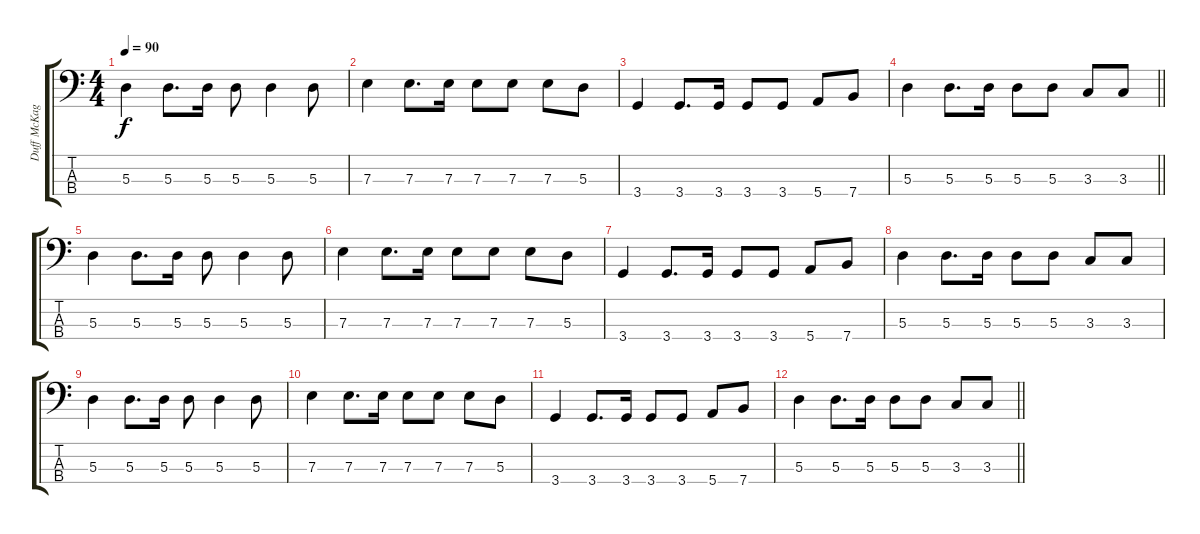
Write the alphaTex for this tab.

\track ("Duff McKagan" "Duff McKag") {instrument electricbasspick}
\staff {score tabs}
\tuning (G2 D2 A1 E1) {hide}
\ts (4 4)
\tempo 90
\clef f4
\ks c
5.3.4{dy f} 5.3.8{d} 5.3.16 5.3.8 5.3.4 5.3.8 |
7.3.4 7.3.8{d} 7.3.16 7.3.8 7.3.8 7.3.8 5.3.8 |
3.4.4 3.4.8{d} 3.4.16 3.4.8 3.4.8 5.4.8 7.4.8 |
\barLineRight lightlight
5.3.4 5.3.8{d} 5.3.16 5.3.8 5.3.8 3.3.8 3.3.8 |
5.3.4 5.3.8{d} 5.3.16 5.3.8 5.3.4 5.3.8 |
7.3.4 7.3.8{d} 7.3.16 7.3.8 7.3.8 7.3.8 5.3.8 |
3.4.4 3.4.8{d} 3.4.16 3.4.8 3.4.8 5.4.8 7.4.8 |
5.3.4 5.3.8{d} 5.3.16 5.3.8 5.3.8 3.3.8 3.3.8 |
5.3.4 5.3.8{d} 5.3.16 5.3.8 5.3.4 5.3.8 |
7.3.4 7.3.8{d} 7.3.16 7.3.8 7.3.8 7.3.8 5.3.8 |
3.4.4 3.4.8{d} 3.4.16 3.4.8 3.4.8 5.4.8 7.4.8 |
\barLineRight lightlight
5.3.4 5.3.8{d} 5.3.16 5.3.8 5.3.8 3.3.8 3.3.8
